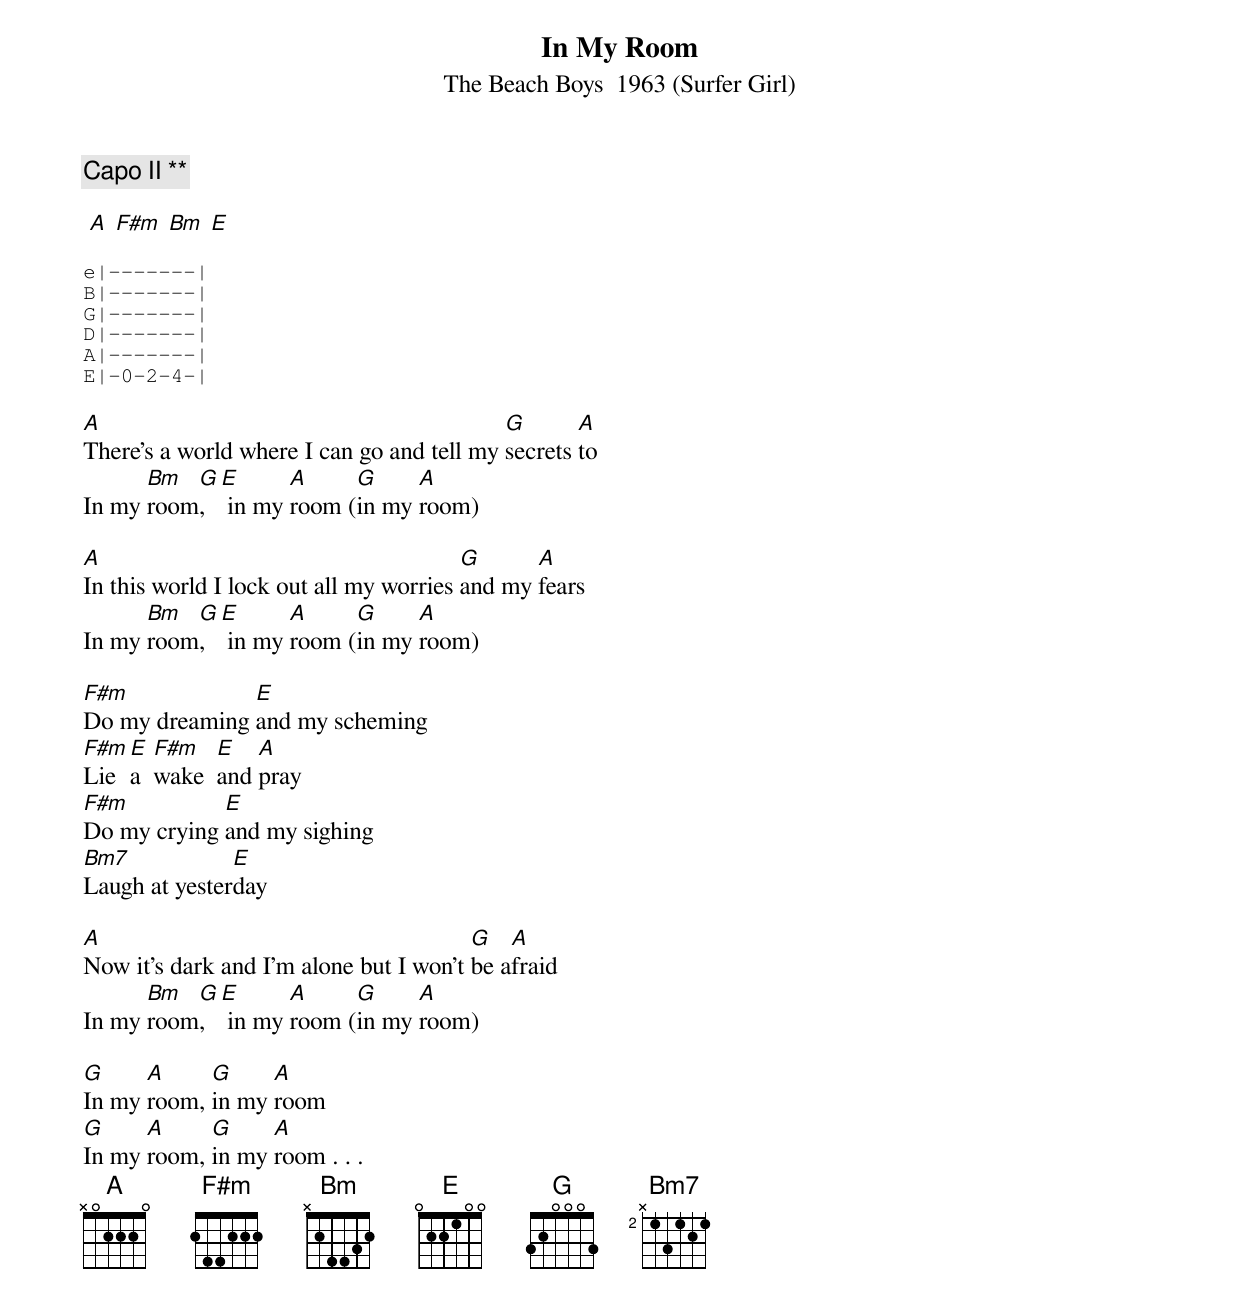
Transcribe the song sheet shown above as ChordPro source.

{title: In My Room}
{subtitle: The Beach Boys  1963 (Surfer Girl)}

{c:Capo II **}

 [A] [F#m] [Bm] [E]

{sot}
e|-------|
B|-------|
G|-------|
D|-------|
A|-------|
E|-0-2-4-|
{eot}

[A]There's a world where I can go and tell my [G]secrets [A]to
In my [Bm]room[G],  [E] in my [A]room ([G]in my [A]room)

[A]In this world I lock out all my worries [G]and my [A]fears
In my [Bm]room[G],  [E] in my [A]room ([G]in my [A]room)

[F#m]Do my dreaming [E]and my scheming
[F#m]Lie  [E]a  [F#m]wake  [E]and [A]pray
[F#m]Do my crying [E]and my sighing
[Bm7]Laugh at yester[E]day

[A]Now it's dark and I'm alone but I won't [G]be a[A]fraid
In my [Bm]room[G],  [E] in my [A]room ([G]in my [A]room)

[G]In my [A]room, [G]in my [A]room
[G]In my [A]room, [G]in my [A]room . . .
